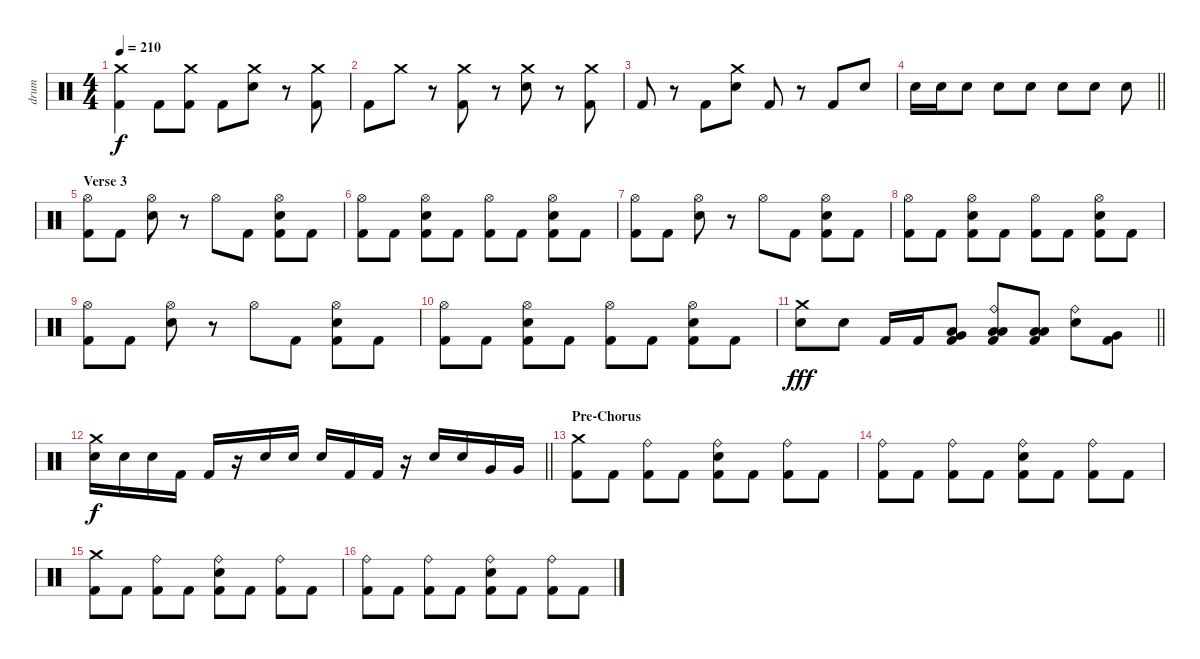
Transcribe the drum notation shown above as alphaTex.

\track ("drum" "drum") {solo instrument percussion}
\staff {score}
\articulation defaults
\ts (4 4)
\tempo 210
\clef neutral
\ks c
("Crash medium (hit)" "Kick (hit) 2").4{dy f} "Kick (hit) 2".8 ("Crash medium (hit)" "Kick (hit) 2").8 "Kick (hit) 2".8 ("Crash medium (hit)" "Electric Snare (hit)").8 r.8 ("Crash medium (hit)" "Kick (hit) 2").8 |
"Kick (hit) 2".8 "Crash medium (hit)".8 r.8 ("Crash medium (hit)" "Kick (hit) 2").8 r.8 ("Crash medium (hit)" "Electric Snare (hit)").8 r.8 ("Crash medium (hit)" "Kick (hit) 2").8 |
"Kick (hit) 2".8 r.8 "Kick (hit) 2".8 ("Crash medium (hit)" "Electric Snare (hit)").8 "Kick (hit) 2".8 r.8 "Kick (hit) 2".8 "Electric Snare (hit)".8 |
\barLineRight lightlight "Electric Snare (hit)".16 "Electric Snare (hit)".16 "Electric Snare (hit)".8 "Electric Snare (hit)".8 "Electric Snare (hit)".8 "Electric Snare (hit)".8 "Electric Snare (hit)".8 "Electric Snare (hit)".8
|
\section ("" "Verse 3")
("Hi-Hat (open)" "Kick (hit) 2").8 "Kick (hit) 2".8 ("Hi-Hat (open)" "Electric Snare (hit)").8 r.8 "Hi-Hat (open)".8 "Kick (hit) 2".8 ("Hi-Hat (open)" "Electric Snare (hit)" "Kick (hit) 2").8 "Kick (hit) 2".8 |
("Hi-Hat (open)" "Kick (hit) 2").8 "Kick (hit) 2".8 ("Hi-Hat (open)" "Electric Snare (hit)" "Kick (hit) 2").8 "Kick (hit) 2".8 ("Hi-Hat (open)" "Kick (hit) 2").8 "Kick (hit) 2".8 ("Hi-Hat (open)" "Electric Snare (hit)" "Kick (hit) 2").8 "Kick (hit) 2".8 |
("Hi-Hat (open)" "Kick (hit) 2").8 "Kick (hit) 2".8 ("Hi-Hat (open)" "Electric Snare (hit)").8 r.8 "Hi-Hat (open)".8 "Kick (hit) 2".8 ("Hi-Hat (open)" "Electric Snare (hit)" "Kick (hit) 2").8 "Kick (hit) 2".8 |
("Hi-Hat (open)" "Kick (hit) 2").8 "Kick (hit) 2".8 ("Hi-Hat (open)" "Electric Snare (hit)" "Kick (hit) 2").8 "Kick (hit) 2".8 ("Hi-Hat (open)" "Kick (hit) 2").8 "Kick (hit) 2".8 ("Hi-Hat (open)" "Electric Snare (hit)" "Kick (hit) 2").8 "Kick (hit) 2".8 |
("Hi-Hat (open)" "Kick (hit) 2").8 "Kick (hit) 2".8 ("Hi-Hat (open)" "Electric Snare (hit)").8 r.8 "Hi-Hat (open)".8 "Kick (hit) 2".8 ("Hi-Hat (open)" "Electric Snare (hit)" "Kick (hit) 2").8 "Kick (hit) 2".8 |
("Hi-Hat (open)" "Kick (hit) 2").8 "Kick (hit) 2".8 ("Hi-Hat (open)" "Electric Snare (hit)" "Kick (hit) 2").8 "Kick (hit) 2".8 ("Hi-Hat (open)" "Kick (hit) 2").8 "Kick (hit) 2".8 ("Hi-Hat (open)" "Electric Snare (hit)" "Kick (hit) 2").8 "Kick (hit) 2".8 |
\barLineRight lightlight
("Crash medium (hit)" "Electric Snare (hit)").8{dy fff} "Electric Snare (hit)".8 "Kick (hit) 2".16 "Kick (hit) 2".16 ("Very Low Tom (hit)" "Low Floor Tom (hit)" "Kick (hit) 2").8 ("Ride (bell)" "Low Tom (hit)" "Low Floor Tom (hit)" "Kick (hit) 2").8 ("Low Floor Tom (hit)" "Low Floor Tom (hit)" "Kick (hit) 2").8 ("Ride (bell)" "Electric Snare (hit)").8 ("Very Low Tom (hit)" "Kick (hit) 2").8 |
\barLineRight lightlight
("Crash medium (hit)" "Electric Snare (hit)").16{dy f} "Electric Snare (hit)".16 "Electric Snare (hit)".16 "Kick (hit) 2".16 "Kick (hit) 2".16 r.16 "Electric Snare (hit)".16 "Electric Snare (hit)".16 "Electric Snare (hit)".16 "Kick (hit) 2".16 "Kick (hit) 2".16 r.16 "Electric Snare (hit)".16 "Electric Snare (hit)".16 "Very Low Tom (hit)".16 "Very Low Tom (hit)".16 |
\section ("" "Pre-Chorus")
("Crash medium (hit)" "Kick (hit) 2").8 "Kick (hit) 2".8 ("Ride (bell)" "Kick (hit) 2").8 "Kick (hit) 2".8 ("Ride (bell)" "Electric Snare (hit)" "Kick (hit) 2").8 "Kick (hit) 2".8 ("Ride (bell)" "Kick (hit) 2").8 "Kick (hit) 2".8 |
("Ride (bell)" "Kick (hit) 2").8 "Kick (hit) 2".8 ("Ride (bell)" "Kick (hit) 2").8 "Kick (hit) 2".8 ("Ride (bell)" "Electric Snare (hit)" "Kick (hit) 2").8 "Kick (hit) 2".8 ("Ride (bell)" "Kick (hit) 2").8 "Kick (hit) 2".8 |
("Crash medium (hit)" "Kick (hit) 2").8 "Kick (hit) 2".8 ("Ride (bell)" "Kick (hit) 2").8 "Kick (hit) 2".8 ("Ride (bell)" "Electric Snare (hit)" "Kick (hit) 2").8 "Kick (hit) 2".8 ("Ride (bell)" "Kick (hit) 2").8 "Kick (hit) 2".8 |
("Ride (bell)" "Kick (hit) 2").8 "Kick (hit) 2".8 ("Ride (bell)" "Kick (hit) 2").8 "Kick (hit) 2".8 ("Ride (bell)" "Electric Snare (hit)" "Kick (hit) 2").8 "Kick (hit) 2".8 ("Ride (bell)" "Kick (hit) 2").8 "Kick (hit) 2".8
